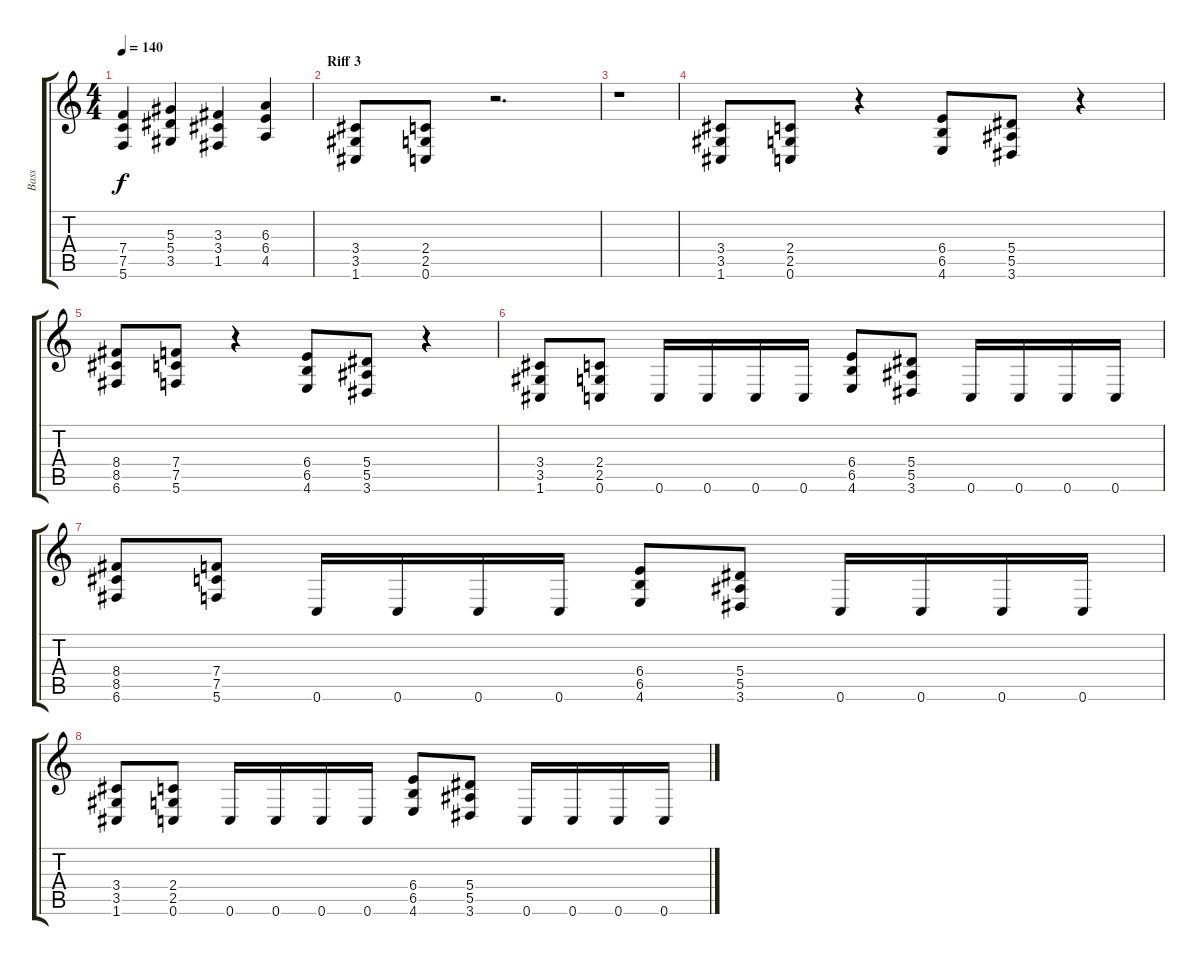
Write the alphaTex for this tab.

\track ("Bass" "Bass") {instrument electricbasspick}
\staff {score tabs}
\tuning (C4 G3 Eb3 Bb2 F2 C2) {hide}
\ts (4 4)
\tempo 140
\clef g2
\ks c
(7.4 7.5 5.6).4{dy f} (5.3 5.4 3.5).4 (3.3 3.4 1.5).4 (6.3 6.4 4.5).4 |
\section ("" "Riff 3")
(3.4 3.5 1.6).8 (2.4 2.5 0.6).8 r.2{d} |
r.1 |
(3.4 3.5 1.6).8 (2.4 2.5 0.6).8 r.4 (6.4 6.5 4.6).8 (5.4 5.5 3.6).8 r.4 |
(8.4 8.5 6.6).8 (7.4 7.5 5.6).8 r.4 (6.4 6.5 4.6).8 (5.4 5.5 3.6).8 r.4 |
(3.4 3.5 1.6).8 (2.4 2.5 0.6).8 0.6.16 0.6.16 0.6.16 0.6.16 (6.4 6.5 4.6).8 (5.4 5.5 3.6).8 0.6.16 0.6.16 0.6.16 0.6.16 |
(8.4 8.5 6.6).8 (7.4 7.5 5.6).8 0.6.16 0.6.16 0.6.16 0.6.16 (6.4 6.5 4.6).8 (5.4 5.5 3.6).8 0.6.16 0.6.16 0.6.16 0.6.16 |
(3.4 3.5 1.6).8 (2.4 2.5 0.6).8 0.6.16 0.6.16 0.6.16 0.6.16 (6.4 6.5 4.6).8 (5.4 5.5 3.6).8 0.6.16 0.6.16 0.6.16 0.6.16
